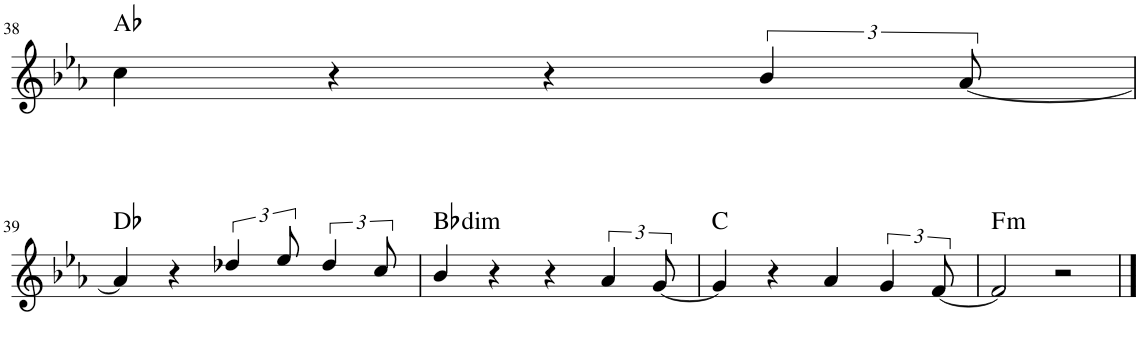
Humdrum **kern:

**kern	**harte
*part1	*part1
*staff1	*
*I"Piano	*
*I'Pno	*
!!LO:PB:g=z
*clefG2	*
*k[b-e-a-]	*
*M4/4	*
=38	=38
4cc\	Ab:maj
4r	.
4r	.
6b-/	.
[12a-/	.
!!LO:LB:g=z
=39	=39
4a-/]	Db:maj
4r	.
6dd-X/	.
12ee-/	.
6dd-/	.
12cc/	.
=40	=40
!	!LO:H:kt=dim
4b-/	Bb:dim
4r	.
4r	.
6a-/	.
[12g/	.
=41	=41
4g/]	C:maj
4r	.
4a-/	.
6g/	.
[12f/	.
=42	=42
!	!LO:H:kt=m
2f/]	F:min
2r	.
==	==
*-	*-
